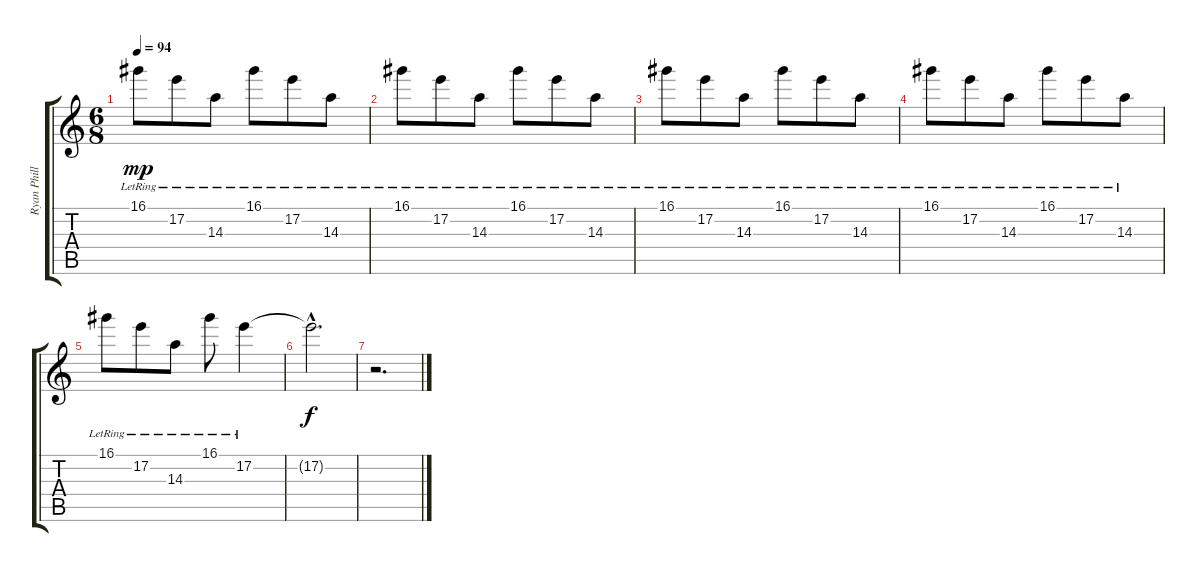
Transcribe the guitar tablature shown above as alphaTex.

\track ("Ryan Phillips | Lead" "Ryan Phill") {instrument electricguitarjazz}
\staff {score tabs}
\tuning (E4 B3 G3 D3 A2 D2) {hide}
\ts (6 8)
\tempo 94
\clef g2
\ks c
16.1{lr}.8{dy mp} 17.2{lr}.8 14.3{lr}.8 16.1{lr}.8 17.2{lr}.8 14.3{lr}.8 |
16.1{lr}.8 17.2{lr}.8 14.3{lr}.8 16.1{lr}.8 17.2{lr}.8 14.3{lr}.8 |
16.1{lr}.8 17.2{lr}.8 14.3{lr}.8 16.1{lr}.8 17.2{lr}.8 14.3{lr}.8 |
16.1{lr}.8 17.2{lr}.8 14.3{lr}.8 16.1{lr}.8 17.2{lr}.8 14.3{lr}.8 |
16.1{lr}.8 17.2{lr}.8 14.3{lr}.8 16.1{lr}.8 17.2{lr}.4 |
17.2{hac t}.2{d dy f} |
r.2{d}
